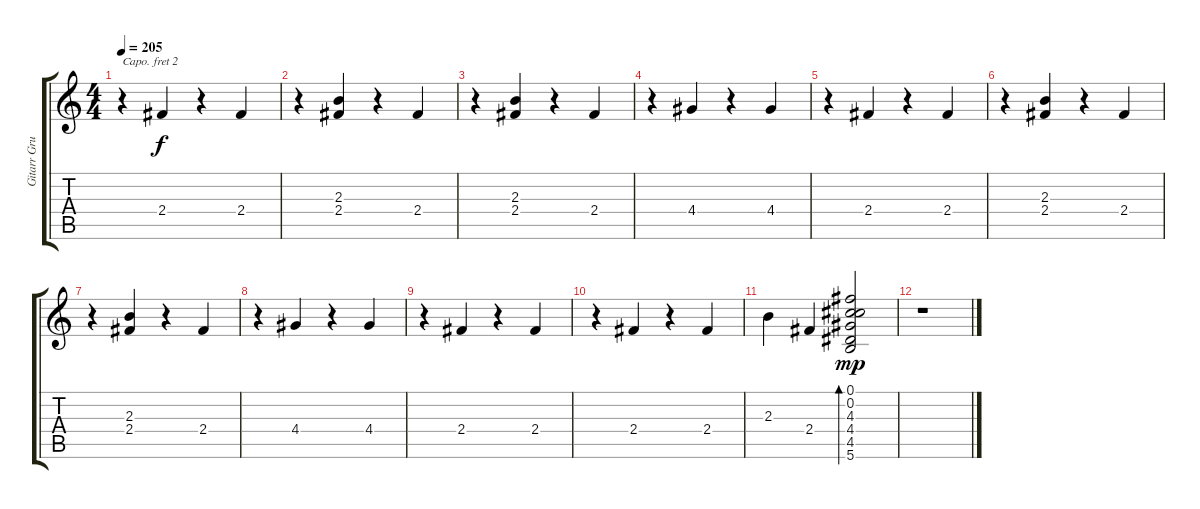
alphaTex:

\track ("Gitarr Grund" "Gitarr Gru") {instrument acousticguitarsteel}
\staff {score tabs}
\capo 2
\tuning (E4 B3 G3 D3 A2 E2) {hide}
\ts (4 4)
\tempo 205
\clef g2
\ks c
r.4{dy f} 2.4.4 r.4 2.4.4 |
r.4 (2.3 2.4).4 r.4 2.4.4 |
r.4 (2.3 2.4).4 r.4 2.4.4 |
r.4 4.4.4 r.4 4.4.4 |
r.4 2.4.4 r.4 2.4.4 |
r.4 (2.3 2.4).4 r.4 2.4.4 |
r.4 (2.3 2.4).4 r.4 2.4.4 |
r.4 4.4.4 r.4 4.4.4 |
r.4 2.4.4 r.4 2.4.4 |
r.4 2.4.4 r.4 2.4.4 |
2.3.4 2.4.4 (0.1 0.2 4.3 4.4 4.5 5.6).2{bd 240 dy mp} |
r.1
